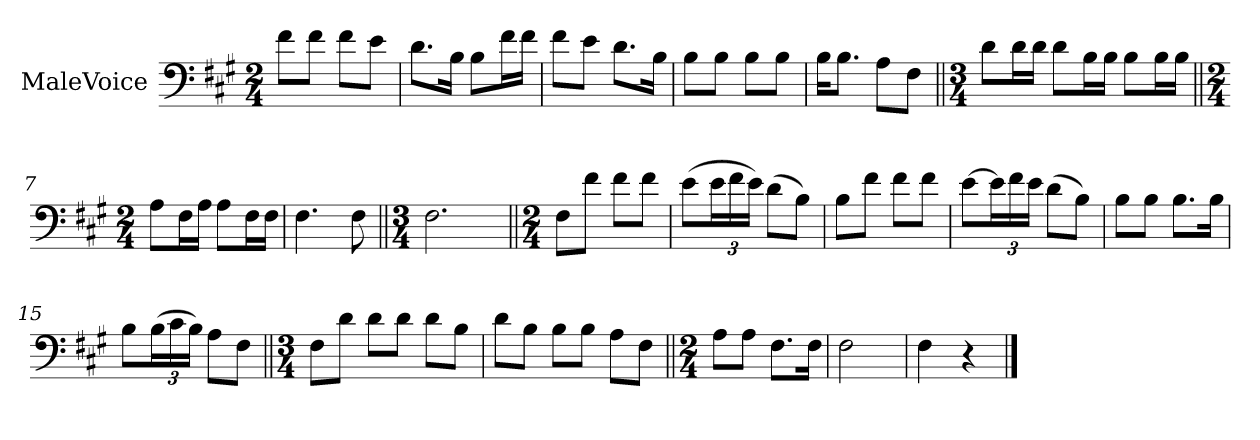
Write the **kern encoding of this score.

**kern
*part1
*staff1
*I"MaleVoice
*clefF4
*k[f#c#g#]
*M2/4
*MM84
=1
8f#\L
8f#\J
8f#\L
8e\J
=2
8.d\L
16B\Jk
8B\L
16f#\L
16f#\JJ
=3
8f#\L
8e\J
8.d\L
16B\Jk
=4
8B\L
8B\J
8B\L
8B\J
=5
16B\KL
8.B\J
8A\L
8F#\J
=6||
*M3/4
8d\L
16d\L
16d\JJ
8d\L
16B\L
16B\JJ
8B\L
16B\L
16B\JJ
=7||
*M2/4
8A\L
16F#\L
16A\JJ
8A\L
16F#\L
16F#\JJ
=8
4.F#
8F#
=9||
*M3/4
2.F#
=10||
*M2/4
*MM108
8F#\L
8f#\J
8f#\L
8f#\J
=11
(8e\L
24e\L
24f#\
24e\JJ)
(8d\L
8B\J)
=12
8B\L
8f#\J
8f#\L
8f#\J
=13
[8e\L
24e\L]
24f#\
24e\JJ
(8d\L
8B\J)
=14
8B\L
8B\J
8.B\L
16B\Jk
=15
8B\L
(24B\L
24c#\
24B\JJ)
8A\L
8F#\J
=16||
*M3/4
8F#\L
8d\J
8d\L
8d\J
8d\L
8B\J
=17
8d\L
8B\J
8B\L
8B\J
8A\L
8F#\J
=18||
*M2/4
8A\L
8A\J
8.F#\L
16F#\Jk
=19
2F#
=20
4F#
4r
==
*-
